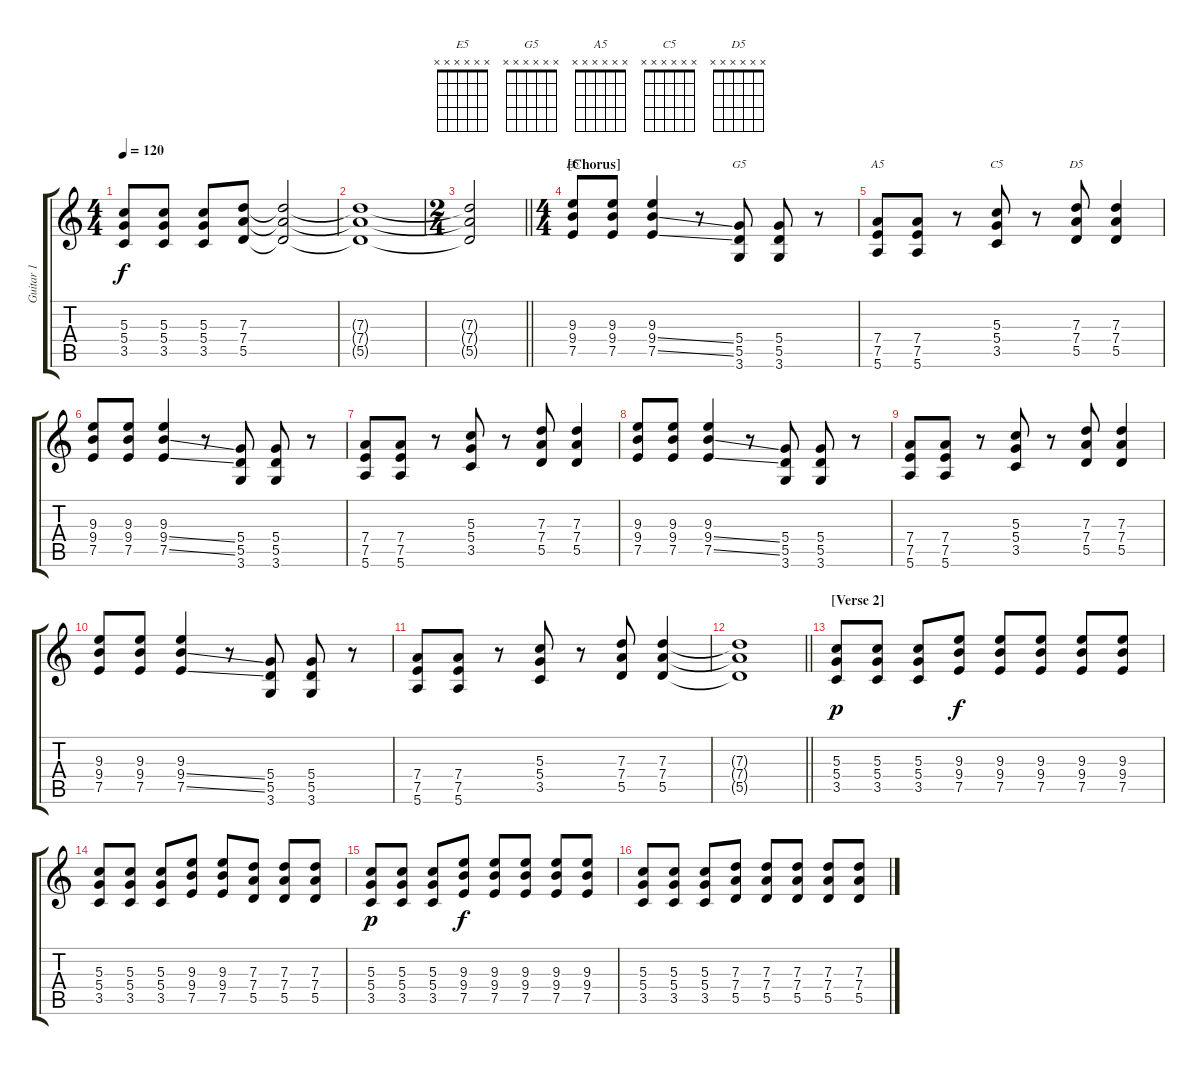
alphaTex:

\track ("Guitar 1" "Guitar 1") {instrument distortionguitar}
\staff {score tabs}
\tuning (E4 B3 G3 D3 A2 E2) {hide}
\chord ("E5" x x x x x x)
\chord ("G5" x x x x x x)
\chord ("A5" x x x x x x)
\chord ("C5" x x x x x x)
\chord ("D5" x x x x x x)
\ts (4 4)
\tempo 120
\clef g2
\ks c
(5.3 5.4 3.5).8{dy f} (5.3 5.4 3.5).8 (5.3 5.4 3.5).8 (7.3 7.4 5.5).8 (7.3{t} 7.4{t} 5.5{t}).2 |
(7.3{t} 7.4{t} 5.5{t}).1 |
\ts (2 4)
\barLineRight lightlight
(7.3{t} 7.4{t} 5.5{t}).2 |
\ts (4 4)
\section ("" "[Chorus]")
(9.3 9.4 7.5).8{ch "E5"} (9.3 9.4 7.5).8 (9.3 9.4{ss} 7.5{ss}).4 r.8 (5.4 5.5 3.6).8{ch "G5"} (5.4 5.5 3.6).8 r.8 |
(7.4 7.5 5.6).8{ch "A5"} (7.4 7.5 5.6).8 r.8 (5.3 5.4 3.5).8{ch "C5"} r.8 (7.3 7.4 5.5).8{ch "D5"} (7.3 7.4 5.5).4 |
(9.3 9.4 7.5).8 (9.3 9.4 7.5).8 (9.3 9.4{ss} 7.5{ss}).4 r.8 (5.4 5.5 3.6).8 (5.4 5.5 3.6).8 r.8 |
(7.4 7.5 5.6).8 (7.4 7.5 5.6).8 r.8 (5.3 5.4 3.5).8 r.8 (7.3 7.4 5.5).8 (7.3 7.4 5.5).4 |
(9.3 9.4 7.5).8 (9.3 9.4 7.5).8 (9.3 9.4{ss} 7.5{ss}).4 r.8 (5.4 5.5 3.6).8 (5.4 5.5 3.6).8 r.8 |
(7.4 7.5 5.6).8 (7.4 7.5 5.6).8 r.8 (5.3 5.4 3.5).8 r.8 (7.3 7.4 5.5).8 (7.3 7.4 5.5).4 |
(9.3 9.4 7.5).8 (9.3 9.4 7.5).8 (9.3 9.4{ss} 7.5{ss}).4 r.8 (5.4 5.5 3.6).8 (5.4 5.5 3.6).8 r.8 |
(7.4 7.5 5.6).8 (7.4 7.5 5.6).8 r.8 (5.3 5.4 3.5).8 r.8 (7.3 7.4 5.5).8 (7.3 7.4 5.5).4 |
\barLineRight lightlight
(7.3{t} 7.4{t} 5.5{t}).1 |
\section ("" "[Verse 2]")
(5.3 5.4 3.5).8{dy p} (5.3 5.4 3.5).8 (5.3 5.4 3.5).8 (9.3 9.4 7.5).8{dy f} (9.3 9.4 7.5).8 (9.3 9.4 7.5).8 (9.3 9.4 7.5).8 (9.3 9.4 7.5).8 |
(5.3 5.4 3.5).8 (5.3 5.4 3.5).8 (5.3 5.4 3.5).8 (9.3 9.4 7.5).8 (9.3 9.4 7.5).8 (7.3 7.4 5.5).8 (7.3 7.4 5.5).8 (7.3 7.4 5.5).8 |
(5.3 5.4 3.5).8{dy p} (5.3 5.4 3.5).8 (5.3 5.4 3.5).8 (9.3 9.4 7.5).8{dy f} (9.3 9.4 7.5).8 (9.3 9.4 7.5).8 (9.3 9.4 7.5).8 (9.3 9.4 7.5).8 |
(5.3 5.4 3.5).8 (5.3 5.4 3.5).8 (5.3 5.4 3.5).8 (7.3 7.4 5.5).8 (7.3 7.4 5.5).8 (7.3 7.4 5.5).8 (7.3 7.4 5.5).8 (7.3 7.4 5.5).8
